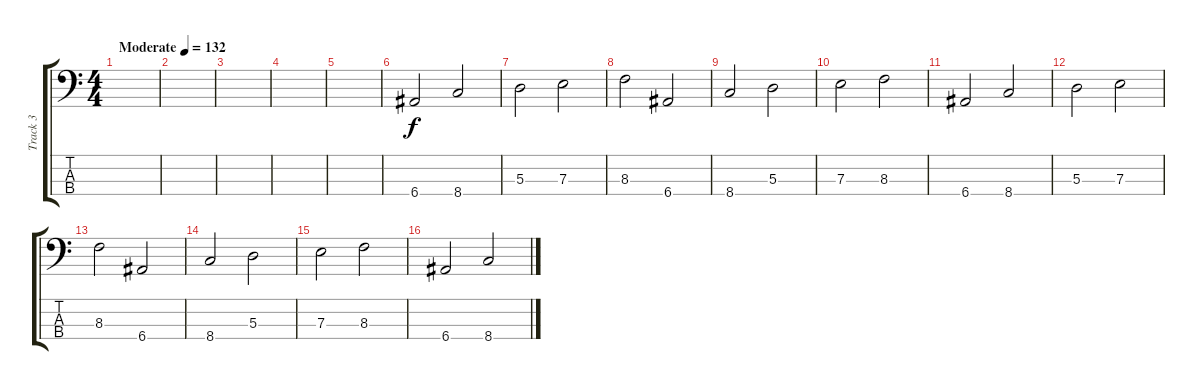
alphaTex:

\track ("Track 3" "Track 3") {instrument electricbassfinger}
\staff {score tabs}
\tuning (G2 D2 A1 E1) {hide}
\ts (4 4)
\tempo (132 "Moderate")
\clef f4
\ks c
|
|
|
|
|
6.4.2 8.4.2 |
5.3.2 7.3.2 |
8.3.2 6.4.2 |
8.4.2 5.3.2 |
7.3.2 8.3.2 |
6.4.2 8.4.2 |
5.3.2 7.3.2 |
8.3.2 6.4.2 |
8.4.2 5.3.2 |
7.3.2 8.3.2 |
6.4.2 8.4.2
